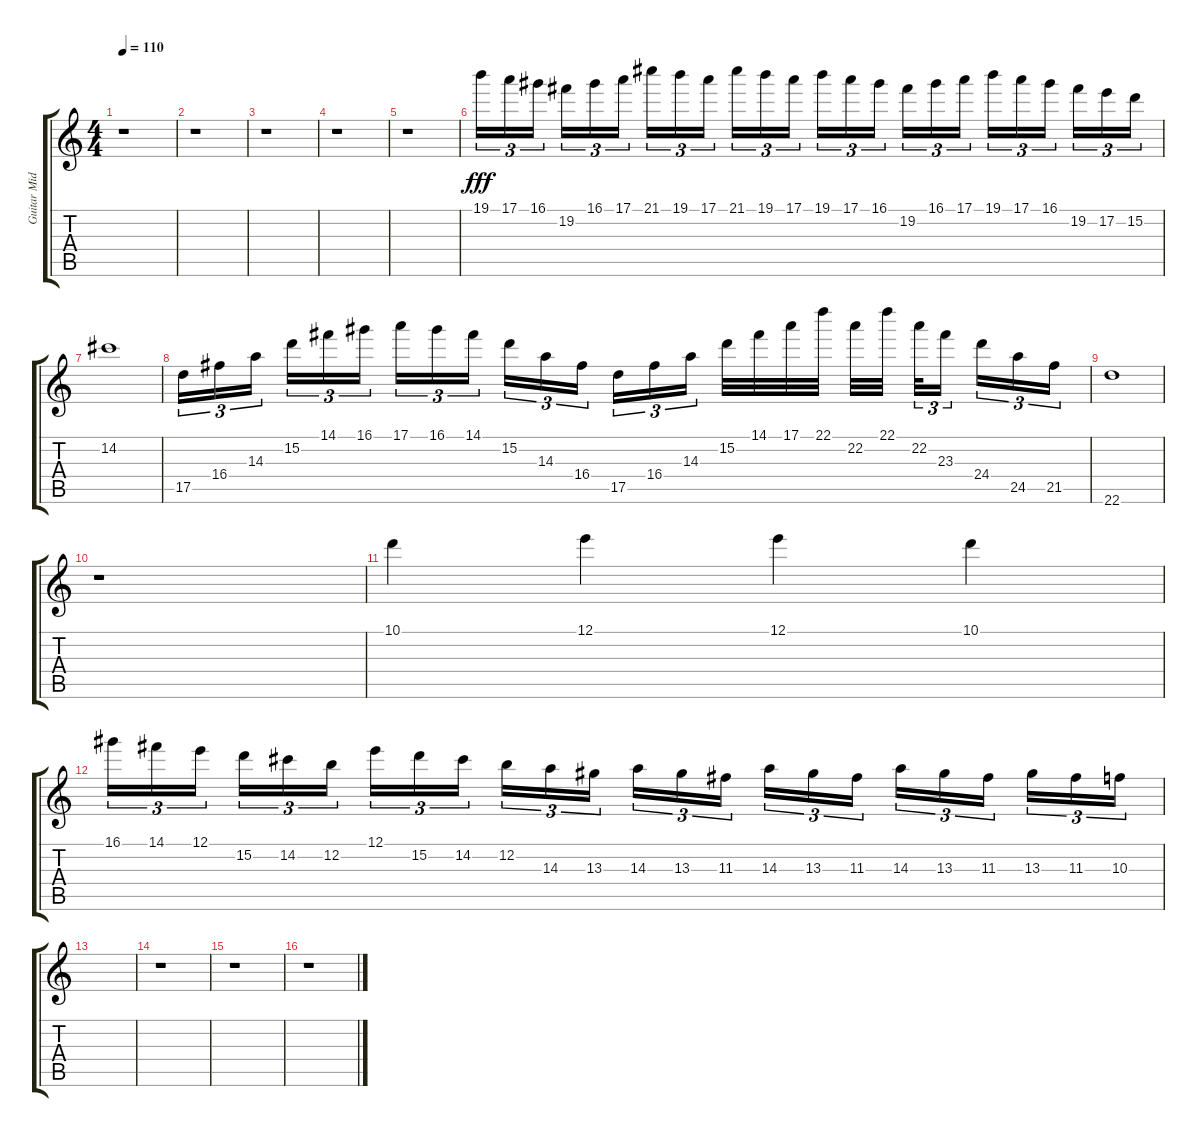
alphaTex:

\track ("Guitar Mid" "Guitar Mid") {instrument distortionguitar}
\staff {score tabs}
\tuning (E4 B3 G3 D3 A2 E2) {hide}
\ts (4 4)
\tempo 110
\clef g2
\ks c
r.1{dy fff} |
r.1 |
r.1 |
r.1 |
r.1 |
19.1.16{tu (3 2) volume 16} 17.1.16{tu (3 2)} 16.1.16{tu (3 2) beam splitsecondary} 19.2.16{tu (3 2)} 16.1.16{tu (3 2)} 17.1.16{tu (3 2)} 21.1.16{tu (3 2)} 19.1.16{tu (3 2)} 17.1.16{tu (3 2) beam splitsecondary} 21.1.16{tu (3 2)} 19.1.16{tu (3 2)} 17.1.16{tu (3 2)} 19.1.16{tu (3 2)} 17.1.16{tu (3 2)} 16.1.16{tu (3 2) beam splitsecondary} 19.2.16{tu (3 2)} 16.1.16{tu (3 2)} 17.1.16{tu (3 2)} 19.1.16{tu (3 2)} 17.1.16{tu (3 2)} 16.1.16{tu (3 2) beam splitsecondary} 19.2.16{tu (3 2)} 17.2.16{tu (3 2)} 15.2.16{tu (3 2)} |
14.2.1 |
17.5.16{tu (3 2)} 16.4.16{tu (3 2)} 14.3.16{tu (3 2) beam splitsecondary} 15.2.16{tu (3 2)} 14.1.16{tu (3 2)} 16.1.16{tu (3 2)} 17.1.16{tu (3 2)} 16.1.16{tu (3 2)} 14.1.16{tu (3 2) beam splitsecondary} 15.2.16{tu (3 2)} 14.3.16{tu (3 2)} 16.4.16{tu (3 2)} 17.5.16{tu (3 2)} 16.4.16{tu (3 2)} 14.3.16{tu (3 2) beam splitsecondary} 15.2.32 14.1.32 17.1.32 22.1.32 22.2.32 22.1.32{beam splitsecondary} 22.2.32{tu (3 2)} 23.3.16{tu (3 2) beam splitsecondary} 24.4.16{tu (3 2)} 24.5.16{tu (3 2)} 21.5.16{tu (3 2)} |
22.6.1 |
r.1 |
10.1.4 12.1.4 12.1.4 10.1.4 |
16.1.16{tu (3 2)} 14.1.16{tu (3 2)} 12.1.16{tu (3 2) beam splitsecondary} 15.2.16{tu (3 2)} 14.2.16{tu (3 2)} 12.2.16{tu (3 2)} 12.1.16{tu (3 2)} 15.2.16{tu (3 2)} 14.2.16{tu (3 2) beam splitsecondary} 12.2.16{tu (3 2)} 14.3.16{tu (3 2)} 13.3.16{tu (3 2)} 14.3.16{tu (3 2)} 13.3.16{tu (3 2)} 11.3.16{tu (3 2) beam splitsecondary} 14.3.16{tu (3 2)} 13.3.16{tu (3 2)} 11.3.16{tu (3 2)} 14.3.16{tu (3 2)} 13.3.16{tu (3 2)} 11.3.16{tu (3 2) beam splitsecondary} 13.3.16{tu (3 2)} 11.3.16{tu (3 2)} 10.3.16{tu (3 2)} |
|
r.1 |
r.1 |
r.1
